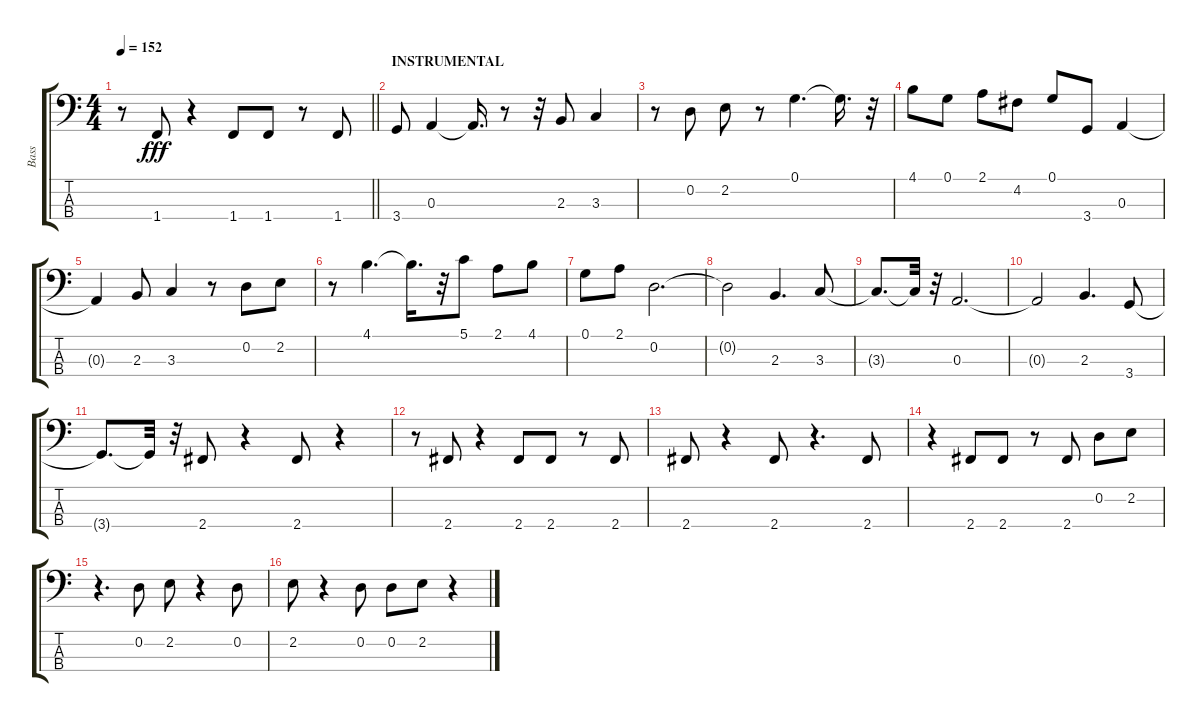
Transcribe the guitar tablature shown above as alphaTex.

\track ("Bass" "Bass") {instrument electricbasspick}
\staff {score tabs}
\tuning (G2 D2 A1 E1) {hide}
\ts (4 4)
\tempo 152
\clef f4
\barLineRight lightlight
\ks c
r.8{dy fff} 1.4.8 r.4 1.4.8 1.4.8 r.8 1.4.8 |
\section ("" "INSTRUMENTAL")
3.4.8 0.3.4 0.3{t}.16{d} r.8 r.32 2.3.8 3.3.4 |
r.8 0.2.8 2.2.8 r.8 0.1.4{d} 0.1{t}.16{d} r.32 |
4.1.8 0.1.8 2.1.8 4.2.8 0.1.8 3.4.8 0.3.4 |
0.3{t}.4 2.3.8 3.3.4 r.8 0.2.8 2.2.8 |
r.8 4.1.4{d} 4.1{t}.16{d} r.32 5.1.8 2.1.8 4.1.8 |
0.1.8 2.1.8 0.2.2{d} |
0.2{t}.2 2.3.4{d} 3.3.8 |
3.3{t}.8{d} 3.3{t}.32 r.32 0.3.2{d} |
0.3{t}.2 2.3.4{d} 3.4.8 |
3.4{t}.8{d} 3.4{t}.32 r.32 2.4.8 r.4 2.4.8 r.4 |
r.8 2.4.8 r.4 2.4.8 2.4.8 r.8 2.4.8 |
2.4.8 r.4 2.4.8 r.4{d} 2.4.8 |
r.4 2.4.8 2.4.8 r.8 2.4.8 0.2.8 2.2.8 |
r.4{d} 0.2.8 2.2.8 r.4 0.2.8 |
2.2.8 r.4 0.2.8 0.2.8 2.2.8 r.4
